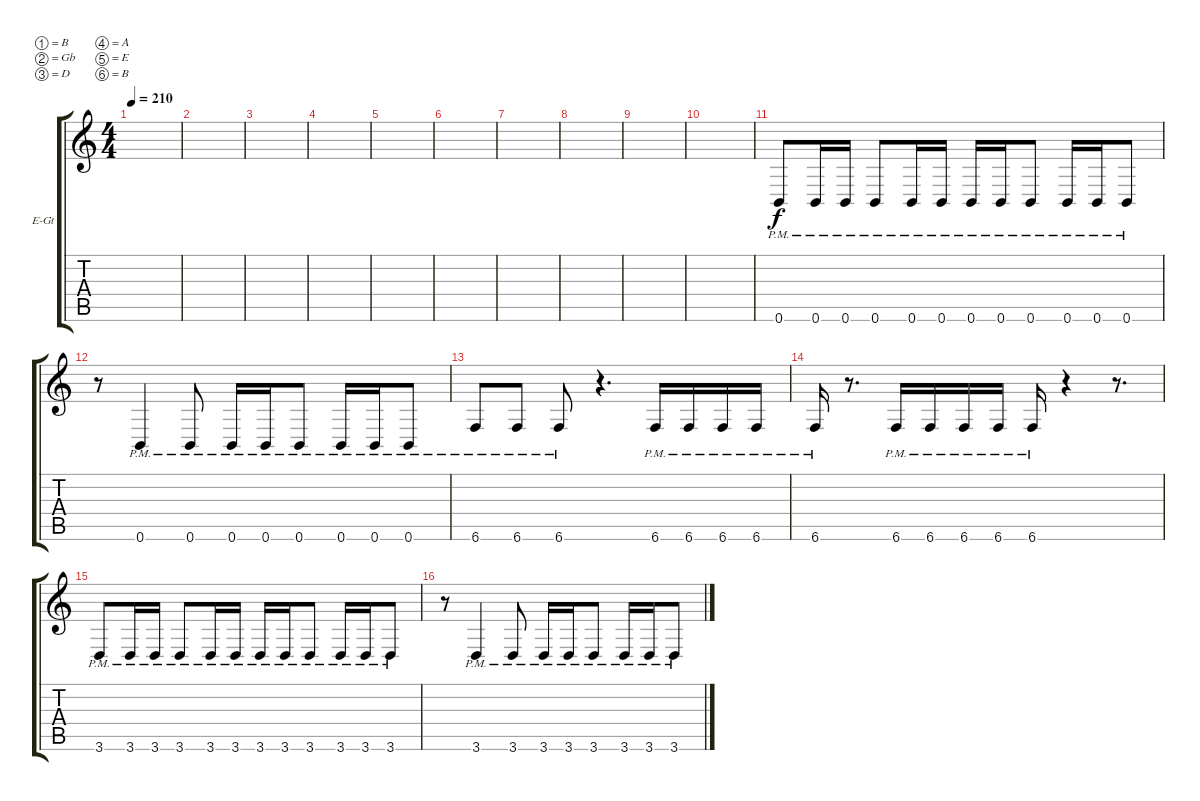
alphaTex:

\bracketExtendMode groupsimilarinstruments
\firstSystemTrackNameOrientation horizontal
\otherSystemsTrackNameOrientation horizontal
\track ("Rhythm Guitar" "E-Gt") {instrument distortionguitar}
\staff {score tabs}
\tuning (B3 Gb3 D3 A2 E2 B1)
\ts (4 4)
\tempo 210
\clef g2
\ks c
|
|
|
|
|
|
|
|
|
|
0.6{pm}.8 0.6{pm}.16 0.6{pm}.16 0.6{pm}.8 0.6{pm}.16 0.6{pm}.16 0.6{pm}.16 0.6{pm}.16 0.6{pm}.8 0.6{pm}.16 0.6{pm}.16 0.6{pm}.8 |
r.8 0.6{pm}.4 0.6{pm}.8 0.6{pm}.16 0.6{pm}.16 0.6{pm}.8 0.6{pm}.16 0.6{pm}.16 0.6{pm}.8 |
6.6{pm}.8 6.6{pm}.8 6.6{pm}.8 r.4{d} 6.6{pm}.16 6.6{pm}.16 6.6{pm}.16 6.6{pm}.16 |
6.6{pm}.16 r.8{d} 6.6{pm}.16 6.6{pm}.16 6.6{pm}.16 6.6{pm}.16 6.6{pm}.16 r.4 r.8{d} |
3.6{pm}.8 3.6{pm}.16 3.6{pm}.16 3.6{pm}.8 3.6{pm}.16 3.6{pm}.16 3.6{pm}.16 3.6{pm}.16 3.6{pm}.8 3.6{pm}.16 3.6{pm}.16 3.6{pm}.8 |
r.8 3.6{pm}.4 3.6{pm}.8 3.6{pm}.16 3.6{pm}.16 3.6{pm}.8 3.6{pm}.16 3.6{pm}.16 3.6{pm}.8
